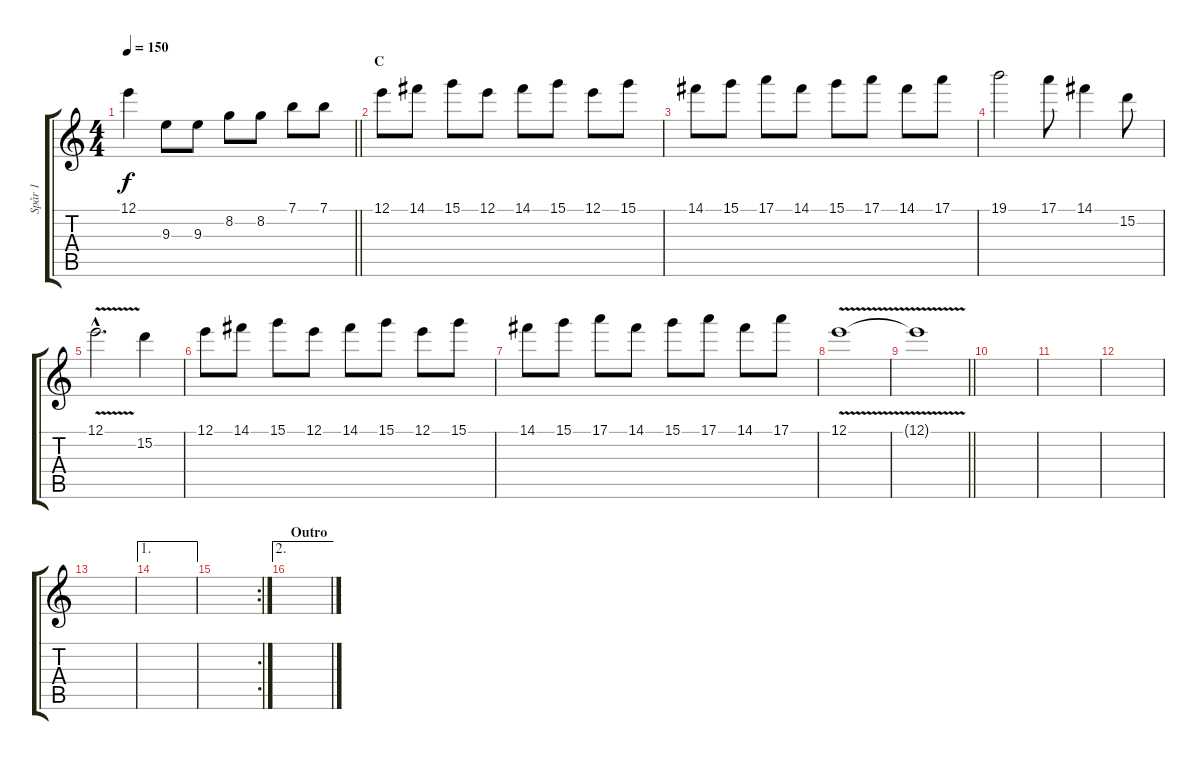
\track ("Spår 1" "Spår 1") {instrument distortionguitar}
\staff {score tabs}
\tuning (E4 B3 G3 D3 A2 E2) {hide}
\ts (4 4)
\tempo 150
\clef g2
\barLineRight lightlight
\ks c
12.1{t}.4{dy f} 9.3.8 9.3.8 8.2.8 8.2.8 7.1.8 7.1.8 |
\section ("" "C")
12.1.8 14.1.8 15.1.8 12.1.8 14.1.8 15.1.8 12.1.8 15.1.8 |
14.1.8 15.1.8 17.1.8 14.1.8 15.1.8 17.1.8 14.1.8 17.1.8 |
19.1.2 17.1.8 14.1.4 15.2.8 |
12.1{v hac}.2{d} 15.2.4 |
12.1.8 14.1.8 15.1.8 12.1.8 14.1.8 15.1.8 12.1.8 15.1.8 |
14.1.8 15.1.8 17.1.8 14.1.8 15.1.8 17.1.8 14.1.8 17.1.8 |
12.1{v}.1 |
\barLineRight lightlight
12.1{t}.1 |
|
|
|
|
\ae 1
|
\rc 2
|
\ae 2
\section ("" "Outro")
